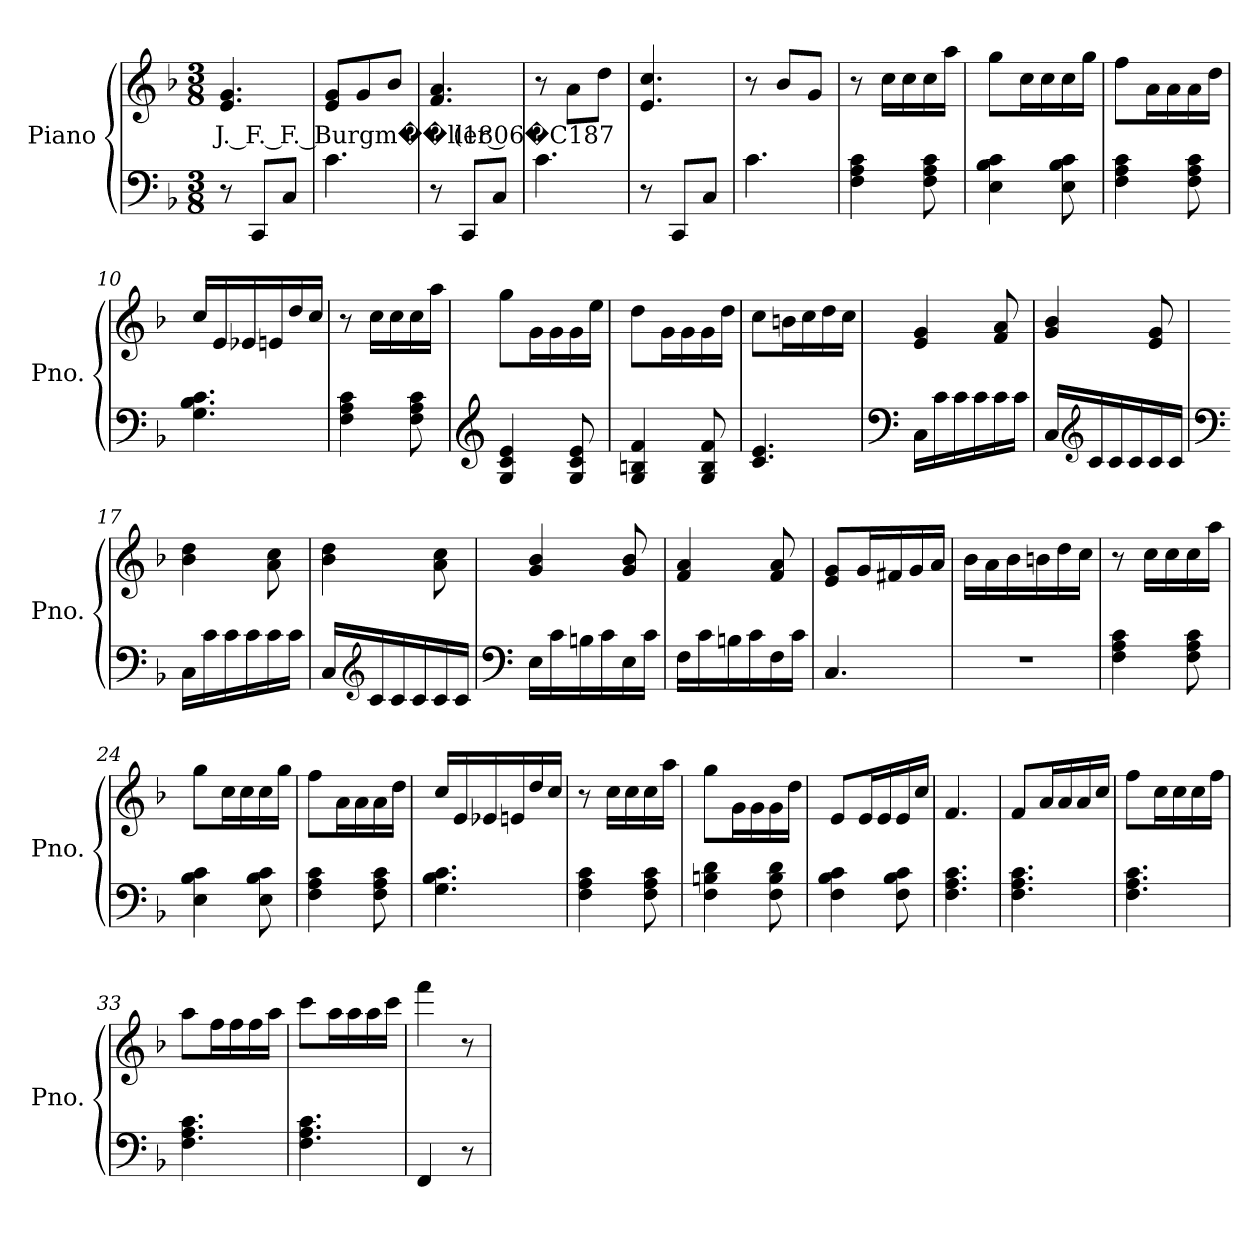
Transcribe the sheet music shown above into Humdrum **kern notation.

**kern	**kern	**text
*part2	*part1	*part1
*staff2	*staff1	*staff1
*I"Piano	*I"Piano	*
*I'Pno.	*I'Pno.	*
*clefF4	*clefG2	*
*k[b-]	*k[b-]	*
*M3/8	*M3/8	*
*MM108	*MM108	*
=1	=1	=1
!	!	!LO:LY:b
8r	4.e/ 4.g/	J. F. F. Burgm��ller (1806�C187
8CC/L	.	.
8C/J	.	.
=2	=2	=2
4.c\	8e/ 8g/L	.
.	8g/	.
.	8b-/J	.
=3	=3	=3
8r	4.f/ 4.a/	.
8CC/L	.	.
8C/J	.	.
=4	=4	=4
4.c\	8r	.
.	8a\L	.
.	8dd\J	.
=5	=5	=5
8r	4.e/ 4.cc/	.
8CC/L	.	.
8C/J	.	.
=6	=6	=6
4.c\	8r	.
.	8b-/L	.
.	8g/J	.
!!LO:LB:g=z
=7	=7	=7
4F\ 4A\ 4c\	8r	.
.	16cc\LL	.
.	16cc\	.
8F\ 8A\ 8c\	16cc\	.
.	16aa\JJ	.
=8	=8	=8
4E\ 4B-\ 4c\	8gg\L	.
.	16cc\L	.
.	16cc\	.
8E\ 8B-\ 8c\	16cc\	.
.	16gg\JJ	.
=9	=9	=9
4F\ 4A\ 4c\	8ff\L	.
.	16a\L	.
.	16a\	.
8F\ 8A\ 8c\	16a\	.
.	16dd\JJ	.
=10	=10	=10
4.G\ 4.B-\ 4.c\	16cc/LL	.
.	16e/	.
.	16e-X/	.
.	16en/	.
.	16dd/	.
.	16cc/JJ	.
=11	=11	=11
4F\ 4A\ 4c\	8r	.
.	16cc\LL	.
.	16cc\	.
8F\ 8A\ 8c\	16cc\	.
.	16aa\JJ	.
=12	=12	=12
*clefG2	*	*
4G/ 4c/ 4e/	8gg\L	.
.	16g\L	.
.	16g\	.
8G/ 8c/ 8e/	16g\	.
.	16ee\JJ	.
!!LO:LB:g=z
=13	=13	=13
4G/ 4Bn/ 4f/	8dd\L	.
.	16g\L	.
.	16g\	.
8G/ 8B/ 8f/	16g\	.
.	16dd\JJ	.
=14	=14	=14
4.c/ 4.e/	8cc\L	.
.	16bn\L	.
.	16cc\	.
.	16dd\	.
.	16cc\JJ	.
=15	=15	=15
*clefF4	*	*
16C\LL	4e/ 4g/	.
16c\	.	.
16c\	.	.
16c\	.	.
16c\	8f/ 8a/	.
16c\JJ	.	.
=16	=16	=16
16C/LL	4g/ 4b-/	.
*clefG2	*	*
16c/	.	.
16c/	.	.
16c/	.	.
16c/	8e/ 8g/	.
16c/JJ	.	.
=17	=17	=17
*clefF4	*	*
16C\LL	4b-\ 4dd\	.
16c\	.	.
16c\	.	.
16c\	.	.
16c\	8a\ 8cc\	.
16c\JJ	.	.
!!LO:LB:g=z
=18	=18	=18
16C/LL	4b-\ 4dd\	.
*clefG2	*	*
16c/	.	.
16c/	.	.
16c/	.	.
16c/	8a\ 8cc\	.
16c/JJ	.	.
=19	=19	=19
*clefF4	*	*
16E\LL	4g/ 4b-/	.
16c\	.	.
16Bn\	.	.
16c\	.	.
16E\	8g/ 8b-/	.
16c\JJ	.	.
=20	=20	=20
16F\LL	4f/ 4a/	.
16c\	.	.
16Bn\	.	.
16c\	.	.
16F\	8f/ 8a/	.
16c\JJ	.	.
=21	=21	=21
4.C/	8e/ 8g/L	.
.	16g/L	.
.	16f#X/	.
.	16g/	.
.	16a/JJ	.
=22	=22	=22
4.r	16b-\LL	.
.	16a\	.
.	16b-\	.
.	16bn\	.
.	16dd\	.
.	16cc\JJ	.
!!LO:LB:g=z
=23	=23	=23
4F\ 4A\ 4c\	8r	.
.	16cc\LL	.
.	16cc\	.
8F\ 8A\ 8c\	16cc\	.
.	16aa\JJ	.
=24	=24	=24
4E\ 4B-\ 4c\	8gg\L	.
.	16cc\L	.
.	16cc\	.
8E\ 8B-\ 8c\	16cc\	.
.	16gg\JJ	.
=25	=25	=25
4F\ 4A\ 4c\	8ff\L	.
.	16a\L	.
.	16a\	.
8F\ 8A\ 8c\	16a\	.
.	16dd\JJ	.
=26	=26	=26
4.G\ 4.B-\ 4.c\	16cc/LL	.
.	16e/	.
.	16e-X/	.
.	16en/	.
.	16dd/	.
.	16cc/JJ	.
=27	=27	=27
4F\ 4A\ 4c\	8r	.
.	16cc\LL	.
.	16cc\	.
8F\ 8A\ 8c\	16cc\	.
.	16aa\JJ	.
=28	=28	=28
4F\ 4Bn\ 4d\	8gg\L	.
.	16g\L	.
.	16g\	.
8F\ 8B\ 8d\	16g\	.
.	16dd\JJ	.
=29	=29	=29
4F\ 4B-\ 4c\	8e/L	.
.	16e/L	.
.	16e/	.
8F\ 8B-\ 8c\	16e/	.
.	16cc/JJ	.
!!LO:LB:g=z
=30	=30	=30
4.F\ 4.A\ 4.c\	4.f/	.
=31	=31	=31
4.F\ 4.A\ 4.c\	8f/L	.
.	16a/L	.
.	16a/	.
.	16a/	.
.	16cc/JJ	.
=32	=32	=32
4.F\ 4.A\ 4.c\	8ff\L	.
.	16cc\L	.
.	16cc\	.
.	16cc\	.
.	16ff\JJ	.
=33	=33	=33
4.F\ 4.A\ 4.c\	8aa\L	.
.	16ff\L	.
.	16ff\	.
.	16ff\	.
.	16aa\JJ	.
=34	=34	=34
4.F\ 4.A\ 4.c\	8ccc\L	.
.	16aa\L	.
.	16aa\	.
.	16aa\	.
.	16ccc\JJ	.
=35	=35	=35
4FF/	4fff\	.
8r	8r	.
=	=	=
*-	*-	*-
